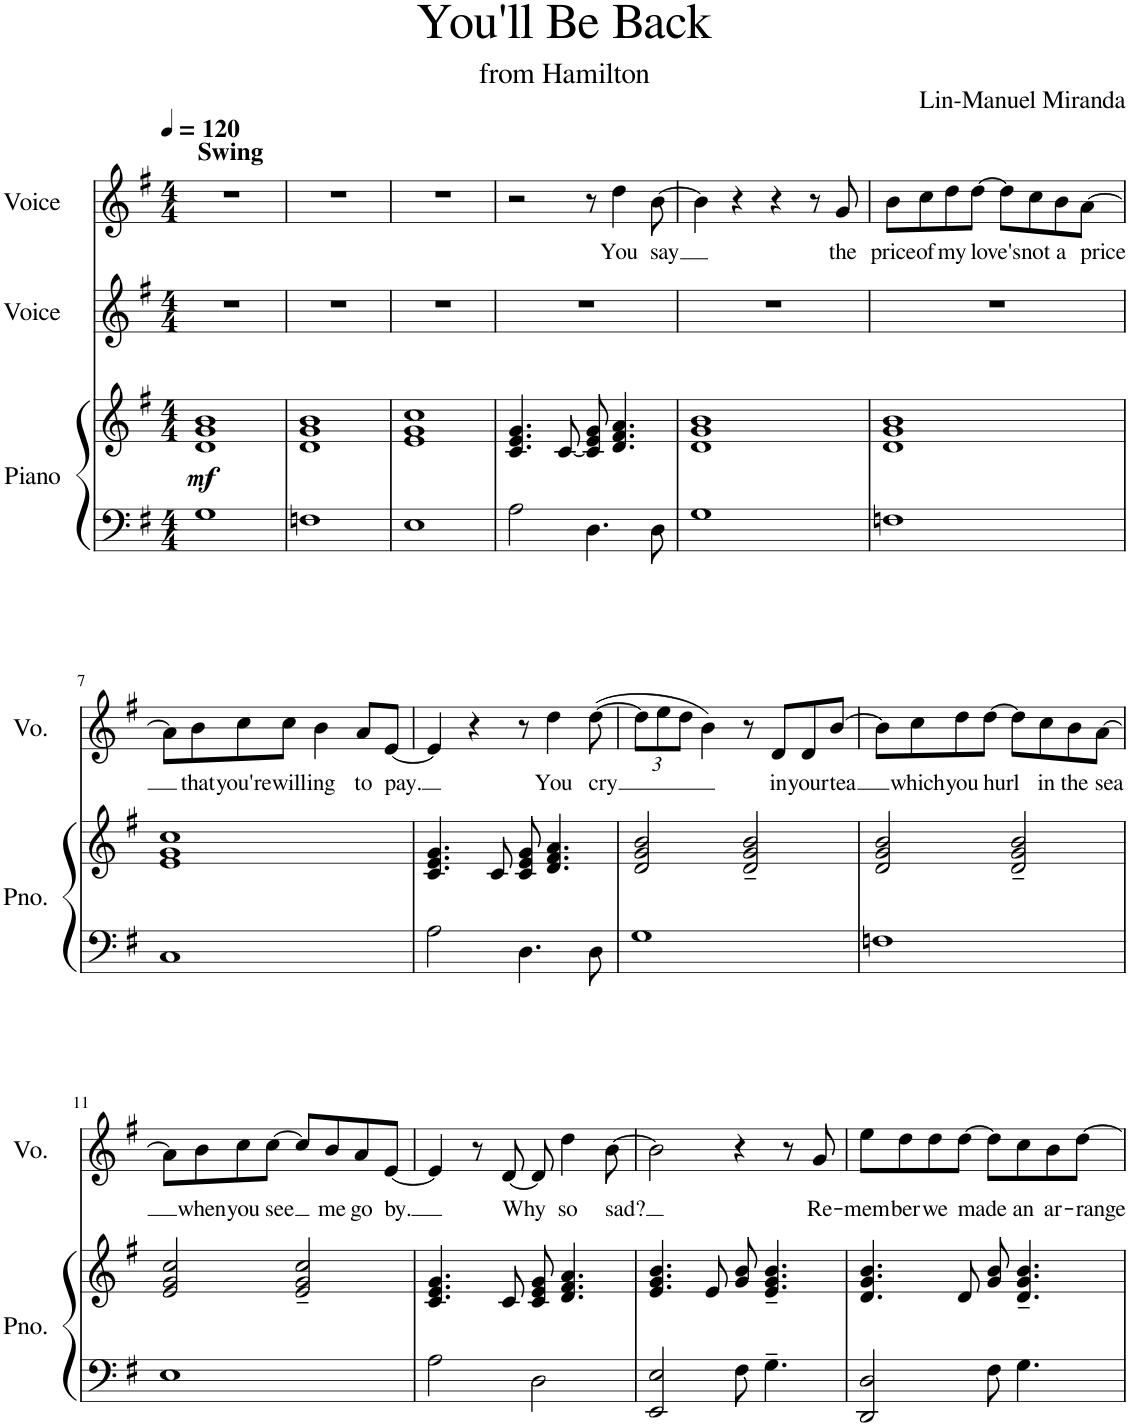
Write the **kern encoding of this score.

**kern	**kern	**dynam	**kern	**kern	**text
*part3	*part3	*part3	*part2	*part1	*part1
*staff4	*staff3	*staff3/4	*staff2	*staff1	*staff1
*I"Piano	*	*	*I"Voice	*I"Voice	*
*I'Pno.	*	*	*I'Vo.	*I'Vo.	*
*clefF4	*clefG2	*	*clefG2	*clefG2	*
*k[f#]	*k[f#]	*	*k[f#]	*k[f#]	*
*M4/4	*M4/4	*	*M4/4	*M4/4	*
*MM120	*MM120	*	*MM120	*MM120	*
=1	=1	=1	=1	=1	=1
!	!	!	!	!LO:TX:a:B:t=Swing	!
!	!	!LO:DY:b	!	!	!
1G	1d 1g 1b	mf	1r	1r	.
=2	=2	=2	=2	=2	=2
1Fn	1d 1g 1b	.	1r	1r	.
=3	=3	=3	=3	=3	=3
1E	1e 1g 1cc	.	1r	1r	.
=4	=4	=4	=4	=4	=4
2A\	4.c/ 4.e/ 4.g/	.	1r	2r	.
.	[8c/	.	.	.	.
4.D\	8c/] 8e/ 8g/	.	.	8r	.
!	!	!	!	!	!LO:LY:b
.	4.d/ 4.f#/ 4.a/	.	.	4dd\	You
!	!	!	!	!	!LO:LY:b
8D\	.	.	.	[8b\	say
=5	=5	=5	=5	=5	=5
1G	1d 1g 1b	.	1r	4b\]	.
.	.	.	.	4r	.
.	.	.	.	4r	.
.	.	.	.	8r	.
!	!	!	!	!	!LO:LY:b
.	.	.	.	8g/	the
=6	=6	=6	=6	=6	=6
!	!	!	!	!	!LO:LY:b
1Fn	1d 1g 1b	.	1r	8b\L	price
!	!	!	!	!	!LO:LY:b
.	.	.	.	8cc\	of
!	!	!	!	!	!LO:LY:b
.	.	.	.	8dd\	my
!	!	!	!	!	!LO:LY:b
.	.	.	.	[8dd\J	love's
.	.	.	.	8dd\L]	.
!	!	!	!	!	!LO:LY:b
.	.	.	.	8cc\	not
!	!	!	!	!	!LO:LY:b
.	.	.	.	8b\	a
!	!	!	!	!	!LO:LY:b
.	.	.	.	[8a\J	price
!!LO:LB:g=z
=7	=7	=7	=7	=7	=7
1C	1e 1g 1cc	.	1r	8a\L]	.
!	!	!	!	!	!LO:LY:b
.	.	.	.	8b\	that
!	!	!	!	!	!LO:LY:b
.	.	.	.	8cc\	you're
!	!	!	!	!	!LO:LY:b
.	.	.	.	8cc\J	will-
!	!	!	!	!	!LO:LY:b
.	.	.	.	4b\	-ing
!	!	!	!	!	!LO:LY:b
.	.	.	.	8a/L	to
!	!	!	!	!	!LO:LY:b
.	.	.	.	[8e/J	pay.
=8	=8	=8	=8	=8	=8
2A\	4.c/ 4.e/ 4.g/	.	1r	4e/]	.
.	.	.	.	4r	.
.	8c/	.	.	.	.
4.D\	8c/ 8e/ 8g/	.	.	8r	.
!	!	!	!	!	!LO:LY:b
.	4.d/ 4.f#/ 4.a/	.	.	4dd\	You
!	!	!	!	!	!LO:LY:b
8D\	.	.	.	([8dd\	cry
=9	=9	=9	=9	=9	=9
*	*	*	*	*Xbrackettup	*
1G	2d/ 2g/ 2b/	.	1r	12dd\L]	.
.	.	.	.	12ee\	.
.	.	.	.	12dd\J	.
.	.	.	.	4b\)	.
.	2d/~ 2g/~ 2b/~	.	.	8r	.
!	!	!	!	!	!LO:LY:b
.	.	.	.	8d/L	in
!	!	!	!	!	!LO:LY:b
.	.	.	.	8d/	your
!	!	!	!	!	!LO:LY:b
.	.	.	.	[8b/J	tea
=10	=10	=10	=10	=10	=10
1Fn	2d/ 2g/ 2b/	.	1r	8b\L]	.
!	!	!	!	!	!LO:LY:b
.	.	.	.	8cc\	which
!	!	!	!	!	!LO:LY:b
.	.	.	.	8dd\	you
!	!	!	!	!	!LO:LY:b
.	.	.	.	[8dd\J	hurl
.	2d/~ 2g/~ 2b/~	.	.	8dd\L]	.
!	!	!	!	!	!LO:LY:b
.	.	.	.	8cc\	in
!	!	!	!	!	!LO:LY:b
.	.	.	.	8b\	the
!	!	!	!	!	!LO:LY:b
.	.	.	.	[8a\J	sea
!!LO:LB:g=z
=11	=11	=11	=11	=11	=11
1E	2e/ 2g/ 2cc/	.	1r	8a\L]	.
!	!	!	!	!	!LO:LY:b
.	.	.	.	8b\	when
!	!	!	!	!	!LO:LY:b
.	.	.	.	8cc\	you
!	!	!	!	!	!LO:LY:b
.	.	.	.	[8cc\J	see
.	2e/~ 2g/~ 2cc/~	.	.	8cc/L]	.
!	!	!	!	!	!LO:LY:b
.	.	.	.	8b/	me
!	!	!	!	!	!LO:LY:b
.	.	.	.	8a/	go
!	!	!	!	!	!LO:LY:b
.	.	.	.	[8e/J	by.
=12	=12	=12	=12	=12	=12
2A\	4.c/ 4.e/ 4.g/	.	1r	4e/]	.
.	.	.	.	8r	.
!	!	!	!	!	!LO:LY:b
.	8c/	.	.	[8d/	Why
2D\	8c/ 8e/ 8g/	.	.	8d/]	.
!	!	!	!	!	!LO:LY:b
.	4.d/ 4.f#/ 4.a/	.	.	4dd\	so
!	!	!	!	!	!LO:LY:b
.	.	.	.	[8b\	sad?
=13	=13	=13	=13	=13	=13
2EE/ 2E/	4.e/ 4.g/ 4.b/	.	1r	2b\]	.
.	8e/	.	.	.	.
8F#\	8g/ 8b/	.	.	4r	.
4.G~\	4.e/~ 4.g/~ 4.b/~	.	.	.	.
.	.	.	.	8r	.
!	!	!	!	!	!LO:LY:b
.	.	.	.	8g/	Re-
=14	=14	=14	=14	=14	=14
!	!	!	!	!	!LO:LY:b
2DD/ 2D/	4.d/ 4.g/ 4.b/	.	1r	8ee\L	-mem-
!	!	!	!	!	!LO:LY:b
.	.	.	.	8dd\	-ber
!	!	!	!	!	!LO:LY:b
.	.	.	.	8dd\	we
!	!	!	!	!	!LO:LY:b
.	8d/	.	.	[8dd\J	made
8F#\	8g/ 8b/	.	.	8dd\L]	.
!	!	!	!	!	!LO:LY:b
4.G\	4.d/~ 4.g/~ 4.b/~	.	.	8cc\	an
!	!	!	!	!	!LO:LY:b
.	.	.	.	8b\	ar-
!	!	!	!	!	!LO:LY:b
.	.	.	.	[8dd\J	-range-
=	=	=	=	=	=
*-	*-	*-	*-	*-	*-
